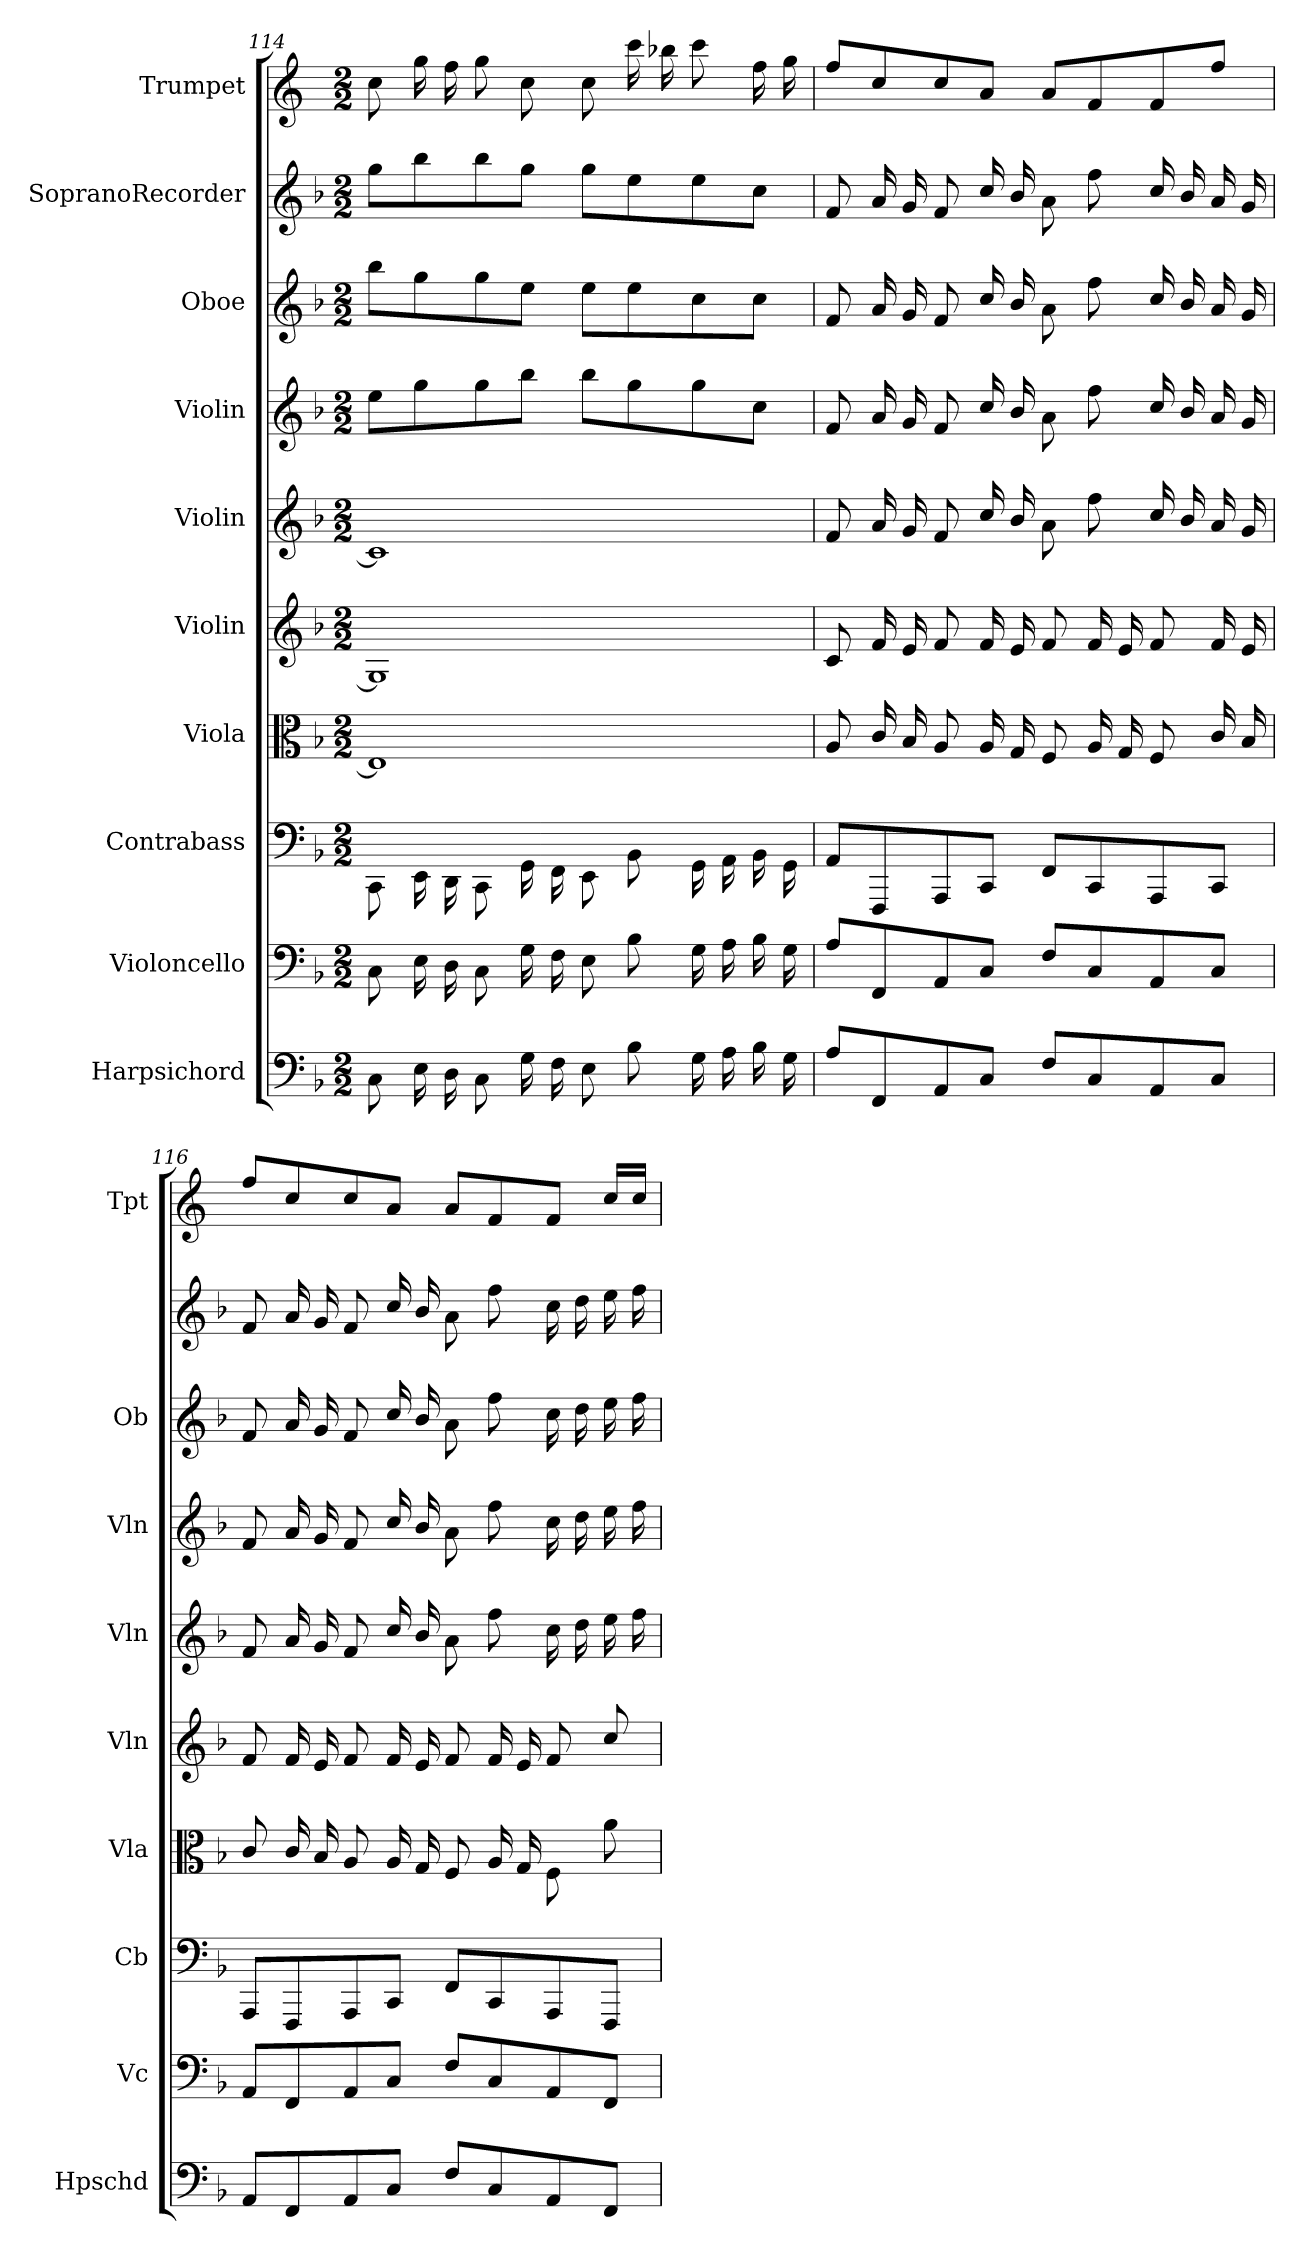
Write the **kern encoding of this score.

**kern	**kern	**kern	**kern	**kern	**kern	**kern	**kern	**kern	**kern
*part10	*part9	*part8	*part7	*part6	*part5	*part4	*part3	*part2	*part1
*staff10	*staff9	*staff8	*staff7	*staff6	*staff5	*staff4	*staff3	*staff2	*staff1
*I"Harpsichord	*I"Violoncello	*I"Contrabass	*I"Viola	*I"Violin	*I"Violin	*I"Violin	*I"Oboe	*I"SopranoRecorder	*I"Trumpet
*I'Hpschd	*I'Vc	*I'Cb	*I'Vla	*I'Vln	*I'Vln	*I'Vln	*I'Ob	*	*I'Tpt
*clefF4	*clefF4	*clefF4	*clefC3	*clefG2	*clefG2	*clefG2	*clefG2	*clefG2	*clefG2
*k[b-]	*k[b-]	*k[b-]	*k[b-]	*k[b-]	*k[b-]	*k[b-]	*k[b-]	*k[b-]	*k[]
*M2/2	*M2/2	*M2/2	*M2/2	*M2/2	*M2/2	*M2/2	*M2/2	*M2/2	*M2/2
=114	=114	=114	=114	=114	=114	=114	=114	=114	=114
8C\	8C\	8CC\	1E/]	1G/]	1c/]	8ee\L	8bb-\L	8gg\L	8cc\
16E\	16E\	16EE\	.	.	.	8gg\	8gg\	8bb-\	16gg\
16D\	16D\	16DD\	.	.	.	.	.	.	16ff\
8C\	8C\	8CC\	.	.	.	8gg\	8gg\	8bb-\	8gg\
16G\	16G\	16GG\	.	.	.	8bb-\J	8ee\J	8gg\J	8cc\
16F\	16F\	16FF\	.	.	.	.	.	.	.
8E\	8E\	8EE\	.	.	.	8bb-\L	8ee\L	8gg\L	8cc\
8B-\	8B-\	8BB-\	.	.	.	8gg\	8ee\	8ee\	16ccc\
.	.	.	.	.	.	.	.	.	16bb-X\
16G\	16G\	16GG\	.	.	.	8gg\	8cc\	8ee\	8ccc\
16A\	16A\	16AA\	.	.	.	.	.	.	.
16B-\	16B-\	16BB-\	.	.	.	8cc\J	8cc\J	8cc\J	16ff\
16G\	16G\	16GG\	.	.	.	.	.	.	16gg\
=115	=115	=115	=115	=115	=115	=115	=115	=115	=115
8A/L	8A/L	8AA/L	8A/	8c/	8f/	8f/	8f/	8f/	8ff/L
8FF/	8FF/	8FFF/	16c/	16f/	16a/	16a/	16a/	16a/	8cc/
.	.	.	16B-/	16e/	16g/	16g/	16g/	16g/	.
8AA/	8AA/	8AAA/	8A/	8f/	8f/	8f/	8f/	8f/	8cc/
8C/J	8C/J	8CC/J	16A/	16f/	16cc/	16cc/	16cc/	16cc/	8a/J
.	.	.	16G/	16e/	16b-/	16b-/	16b-/	16b-/	.
8F/L	8F/L	8FF/L	8F/	8f/	8a\	8a\	8a\	8a\	8a/L
8C/	8C/	8CC/	16A/	16f/	8ff\	8ff\	8ff\	8ff\	8f/
.	.	.	16G/	16e/	.	.	.	.	.
8AA/	8AA/	8AAA/	8F/	8f/	16cc/	16cc/	16cc/	16cc/	8f/
.	.	.	.	.	16b-/	16b-/	16b-/	16b-/	.
8C/J	8C/J	8CC/J	16c/	16f/	16a/	16a/	16a/	16a/	8ff/J
.	.	.	16B-/	16e/	16g/	16g/	16g/	16g/	.
=116	=116	=116	=116	=116	=116	=116	=116	=116	=116
8AA/L	8AA/L	8AAA/L	8c/	8f/	8f/	8f/	8f/	8f/	8ff/L
8FF/	8FF/	8FFF/	16c/	16f/	16a/	16a/	16a/	16a/	8cc/
.	.	.	16B-/	16e/	16g/	16g/	16g/	16g/	.
8AA/	8AA/	8AAA/	8A/	8f/	8f/	8f/	8f/	8f/	8cc/
8C/J	8C/J	8CC/J	16A/	16f/	16cc/	16cc/	16cc/	16cc/	8a/J
.	.	.	16G/	16e/	16b-/	16b-/	16b-/	16b-/	.
8F/L	8F/L	8FF/L	8F/	8f/	8a\	8a\	8a\	8a\	8a/L
8C/	8C/	8CC/	16A/	16f/	8ff\	8ff\	8ff\	8ff\	8f/
.	.	.	16G/	16e/	.	.	.	.	.
8AA/	8AA/	8AAA/	8F\	8f/	16cc\	16cc\	16cc\	16cc\	8f/J
.	.	.	.	.	16dd\	16dd\	16dd\	16dd\	.
8FF/J	8FF/J	8FFF/J	8a\	8cc/	16ee\	16ee\	16ee\	16ee\	16cc/LL
.	.	.	.	.	16ff\	16ff\	16ff\	16ff\	16cc/JJ
=	=	=	=	=	=	=	=	=	=
*-	*-	*-	*-	*-	*-	*-	*-	*-	*-
